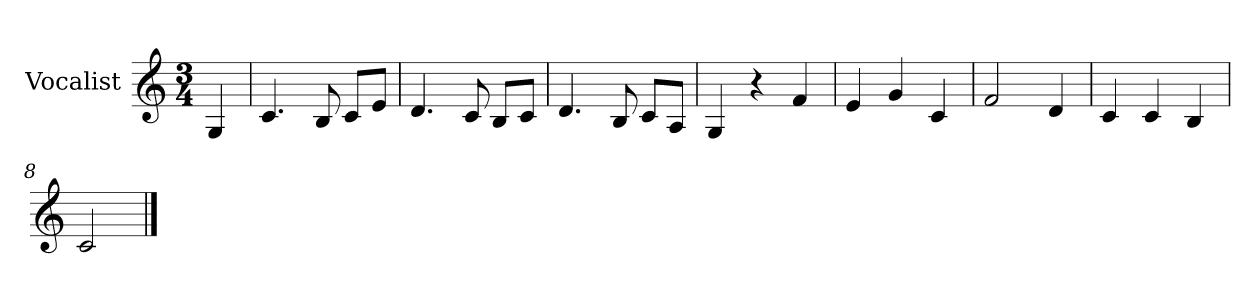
**kern
*part1
*staff1
*I"Vocalist
*k[]
*C:
*M3/4
=
4G
=1
4.c
8B
8cL
8eJ
=2
4.d
8c
8BL
8cJ
=3
4.d
8B
8cL
8AJ
=4
4G
4r
4f
=5
4e
4g
4c
=6
2f
4d
=7
4c
4c
4B
=8
2c
==
*-
